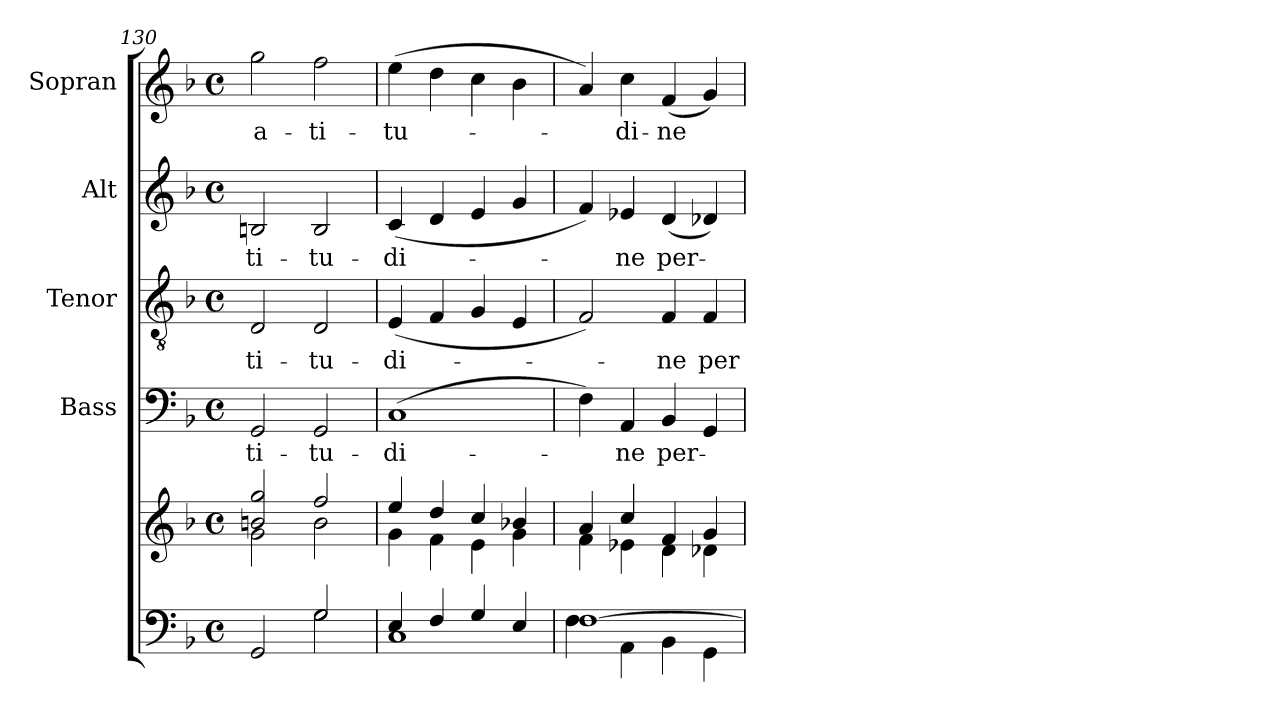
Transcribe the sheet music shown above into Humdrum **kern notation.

**kern	**kern	**kern	**text	**kern	**text	**kern	**text	**kern	**text
*part5	*part5	*part4	*part4	*part3	*part3	*part2	*part2	*part1	*part1
*staff6	*staff5	*staff4	*staff4	*staff3	*staff3	*staff2	*staff2	*staff1	*staff1
*	*	*I"Bass	*	*I"Tenor	*	*I"Alt	*	*I"Sopran	*
*	*	*I'B.	*	*I'T.	*	*I'A.	*	*I'S.	*
!!LO:LB:g=z
*clefF4	*clefG2	*clefF4	*	*clefGv2	*	*clefG2	*	*clefG2	*
*k[b-]	*k[b-]	*k[b-]	*	*k[b-]	*	*k[b-]	*	*k[b-]	*
*F:	*F:	*F:	*	*F:	*	*F:	*	*F:	*
*M4/4	*M4/4	*M4/4	*	*M4/4	*	*M4/4	*	*M4/4	*
*met(c)	*met(c)	*met(c)	*	*met(c)	*	*met(c)	*	*met(c)	*
=130	=130	=130	=130	=130	=130	=130	=130	=130	=130
*^	*^	*	*	*	*	*	*	*	*
!	!	!	!	!	!LO:LY:b	!	!LO:LY:b	!	!LO:LY:b	!	!LO:LY:b
2GG/	2ryy	2bn/ 2gg/	2g\	2GG/	-ti-	2D/	-ti-	2Bn/	-ti-	2gg\	-a-
!	!	!	!	!	!LO:LY:b	!	!LO:LY:b	!	!LO:LY:b	!	!LO:LY:b
2G/	2G\	2ff/	2b\	2GG/	-tu-	2D/	-tu-	2B/	-tu-	2ff\	-ti-
=131	=131	=131	=131	=131	=131	=131	=131	=131	=131	=131	=131
!	!	!	!	!	!LO:LY:b	!	!LO:LY:b	!	!LO:LY:b	!	!LO:LY:b
4E/	1C	4ee/	4g\	(>1C	-di-	(<4E/	-di-	(<4c/	-di-	(>4ee\	-tu-
4F/	.	4dd/	4f\	.	.	4F/	.	4d/	.	4dd\	.
4G/	.	4cc/	4e\	.	.	4G/	.	4e/	.	4cc\	.
4E/	.	4b-X/	4g\	.	.	4E/	.	4g/	.	4b-\	.
=132	=132	=132	=132	=132	=132	=132	=132	=132	=132	=132	=132
[>1F	4F\	4a/	4f\	4F\)	.	2F/)	.	4f/)	.	4a/)	.
!	!	!	!	!	!LO:LY:b	!	!	!	!LO:LY:b	!	!LO:LY:b
.	4AA\	4cc/	4e-X\	4AA/	-ne	.	.	4e-X/	-ne	4cc\	-di-
!	!	!	!	!	!LO:LY:b	!	!LO:LY:b	!	!LO:LY:b	!	!LO:LY:b
.	4BB-\	4f/	4d\	4BB-/	per-	4F/	-ne	(<4d/	per-	(<4f/	-ne
!	!	!	!	!	!	!	!LO:LY:b	!	!	!	!
.	4GG\	4g/	4d-X\	4GG/	.	4F/	per-	4d-X/)	.	4g/)	.
*v	*v	*	*	*	*	*	*	*	*	*	*
*	*v	*v	*	*	*	*	*	*	*	*
=	=	=	=	=	=	=	=	=	=
*-	*-	*-	*-	*-	*-	*-	*-	*-	*-
